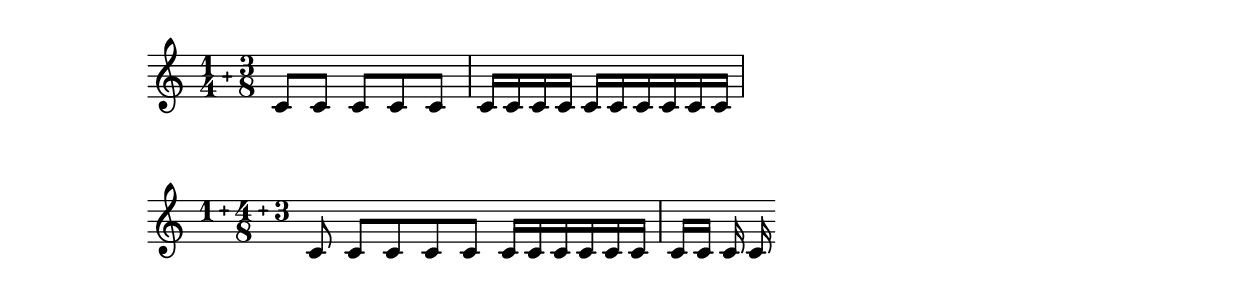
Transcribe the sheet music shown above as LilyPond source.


\version "2.19.83"

    
\relative {
  \compoundMeter #'((1 4) (3 8))
  \repeat unfold 5 c'8 \repeat unfold 10 c16
}

\relative {
  \compoundMeter #'((1 4 3 8))
  \repeat unfold 5 c'8 \repeat unfold 10 c16
}

